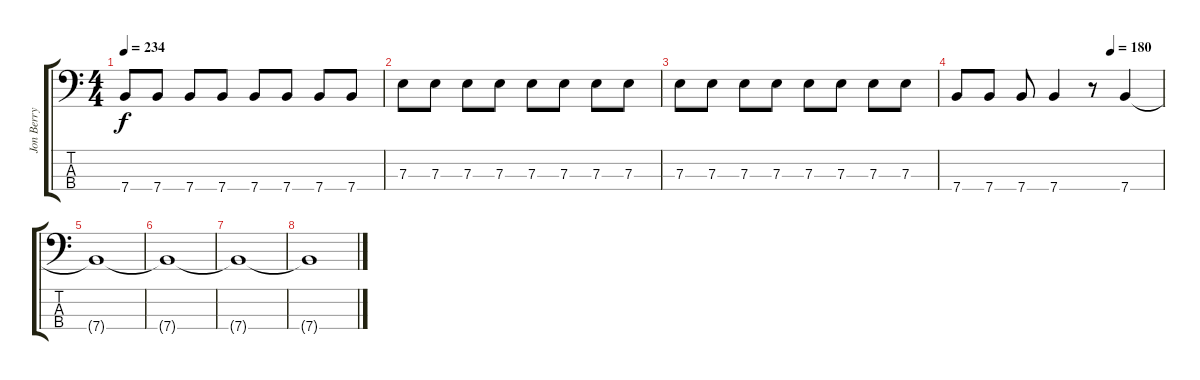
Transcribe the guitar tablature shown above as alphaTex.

\track ("Jon Berry" "Jon Berry") {instrument electricbasspick}
\staff {score tabs}
\tuning (G2 D2 A1 E1) {hide}
\ts (4 4)
\tempo 234
\clef f4
\ks c
7.4.8{dy f} 7.4.8 7.4.8 7.4.8 7.4.8 7.4.8 7.4.8 7.4.8 |
7.3.8 7.3.8 7.3.8 7.3.8 7.3.8 7.3.8 7.3.8 7.3.8 |
7.3.8 7.3.8 7.3.8 7.3.8 7.3.8 7.3.8 7.3.8 7.3.8 |
\tempo (180 0.75)
7.4.8 7.4.8 7.4.8 7.4.4 r.8 7.4.4 |
7.4{t}.1 |
7.4{t}.1 |
7.4{t}.1 |
7.4{t}.1
